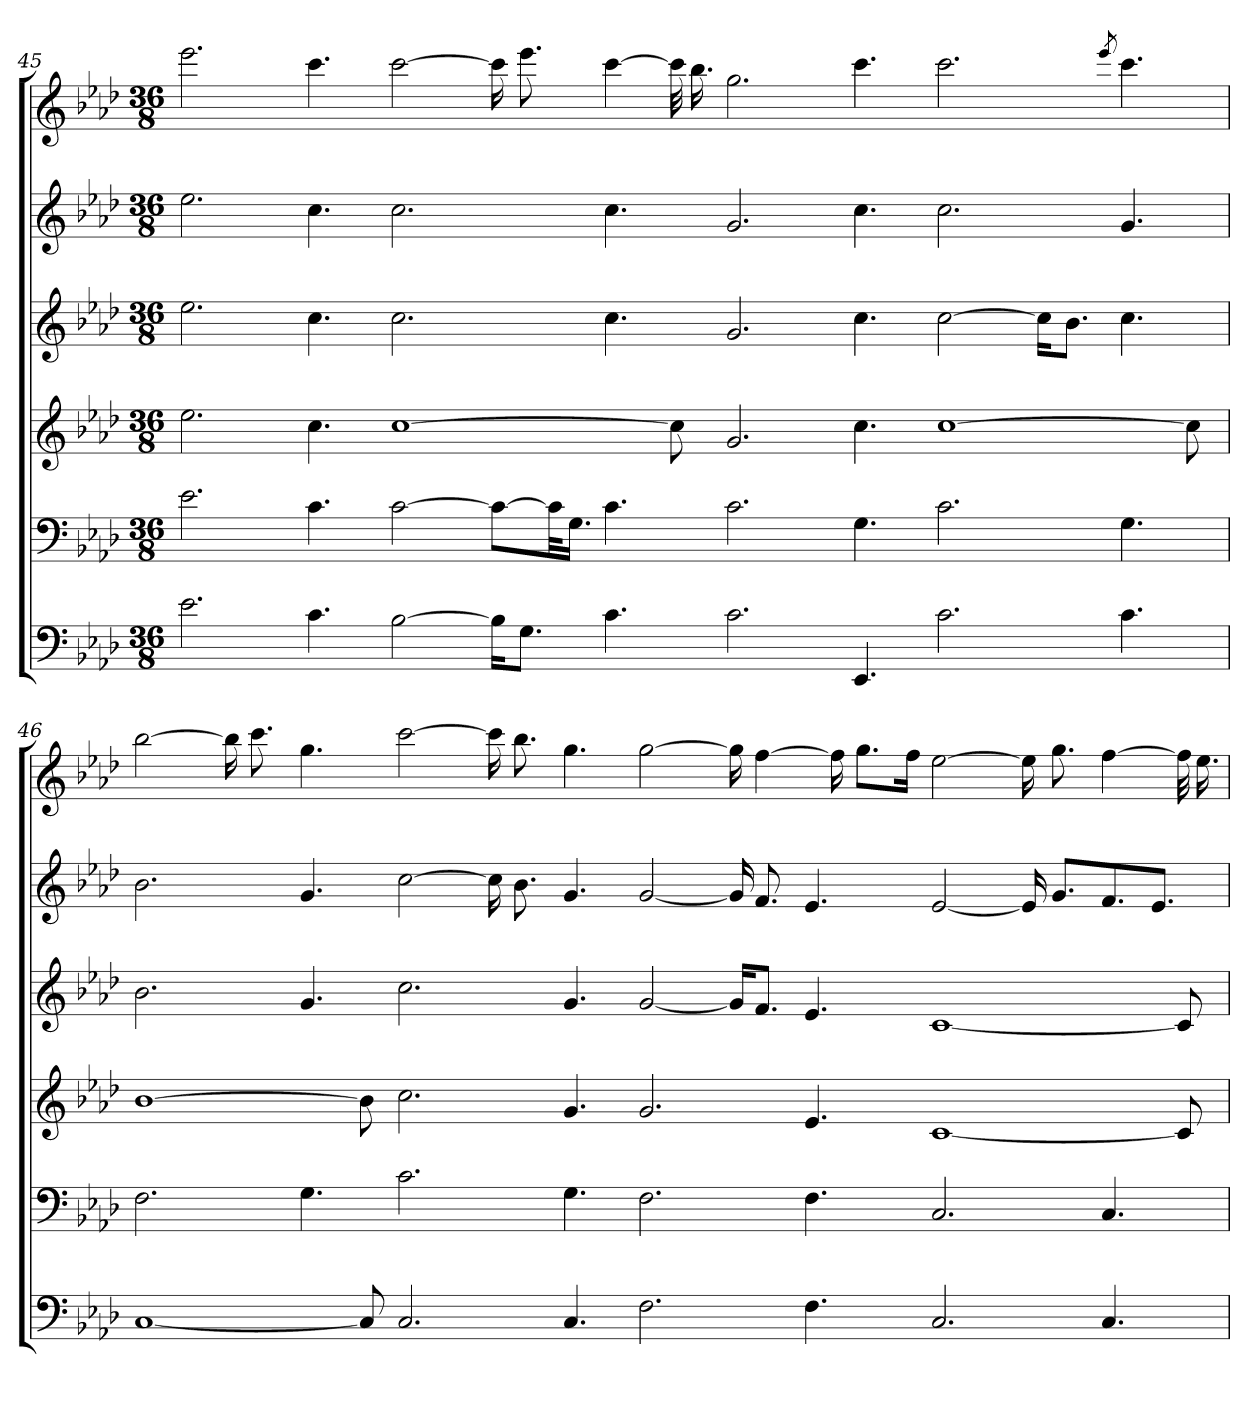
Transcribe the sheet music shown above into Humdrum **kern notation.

**kern	**kern	**kern	**kern	**kern	**kern
*part6	*part5	*part4	*part3	*part2	*part1
*staff6	*staff5	*staff4	*staff3	*staff2	*staff1
*clefF4	*clefF4	*clefG2	*clefG2	*clefG2	*clefG2
*k[b-e-a-d-]	*k[b-e-a-d-]	*k[b-e-a-d-]	*k[b-e-a-d-]	*k[b-e-a-d-]	*k[b-e-a-d-]
*M36/8	*M36/8	*M36/8	*M36/8	*M36/8	*M36/8
=45	=45	=45	=45	=45	=45
2.e-	2.e-	2.ee-	2.ee-	2.ee-	2.eee-
4.c	4.c	4.cc	4.cc	4.cc	4.ccc
[2B-	[2c	[1cc	2.cc	2.cc	[2ccc
16B-\KL]	8c\L_	.	.	.	16ccc]
8.G\J	.	.	.	.	8.eee-
.	32c\KL]	.	.	.	.
.	16.G\JJ	.	.	.	.
4.c	4.c	.	4.cc	4.cc	[4ccc
.	.	8cc]	.	.	32ccc]
.	.	.	.	.	16.bb-
2.c	2.c	2.g	2.g	2.g	2.gg
4.EE-	4.G	4.cc	4.cc	4.cc	4.ccc
2.c	2.c	[1cc	[2cc	2.cc	2.ccc
.	.	.	16cc\KL]	.	.
.	.	.	8.b-\J	.	.
.	.	.	.	.	8qeee-
4.c	4.G	.	4.cc	4.g	4.ccc
.	.	8cc]	.	.	.
=46	=46	=46	=46	=46	=46
[1C	2.F	[1b-	2.b-	2.b-	[2bb-
.	.	.	.	.	16bb-]
.	.	.	.	.	8.ccc
.	4.G	.	4.g	4.g	4.gg
8C]	.	8b-]	.	.	.
2.C	2.c	2.cc	2.cc	[2cc	[2ccc
.	.	.	.	16cc]	16ccc]
.	.	.	.	8.b-	8.bb-
4.C	4.G	4.g	4.g	4.g	4.gg
2.F	2.F	2.g	[2g	[2g	[2gg
.	.	.	16g/KL]	16g]	16gg]
.	.	.	8.f/J	8.f	[4ff
4.F	4.F	4.e-	4.e-	4.e-	.
.	.	.	.	.	16ff]
.	.	.	.	.	8.gg\L
.	.	.	.	.	16ff\Jk
2.C	2.C	[1c	[1c	[2e-	[2ee-
.	.	.	.	16e-]	16ee-]
.	.	.	.	8.g/L	8.gg
4.C	4.C	.	.	8.f/	[4ff
.	.	.	.	8.e-/J	.
.	.	8c]	8c]	.	32ff]
.	.	.	.	.	16.ee-
=	=	=	=	=	=
*-	*-	*-	*-	*-	*-
